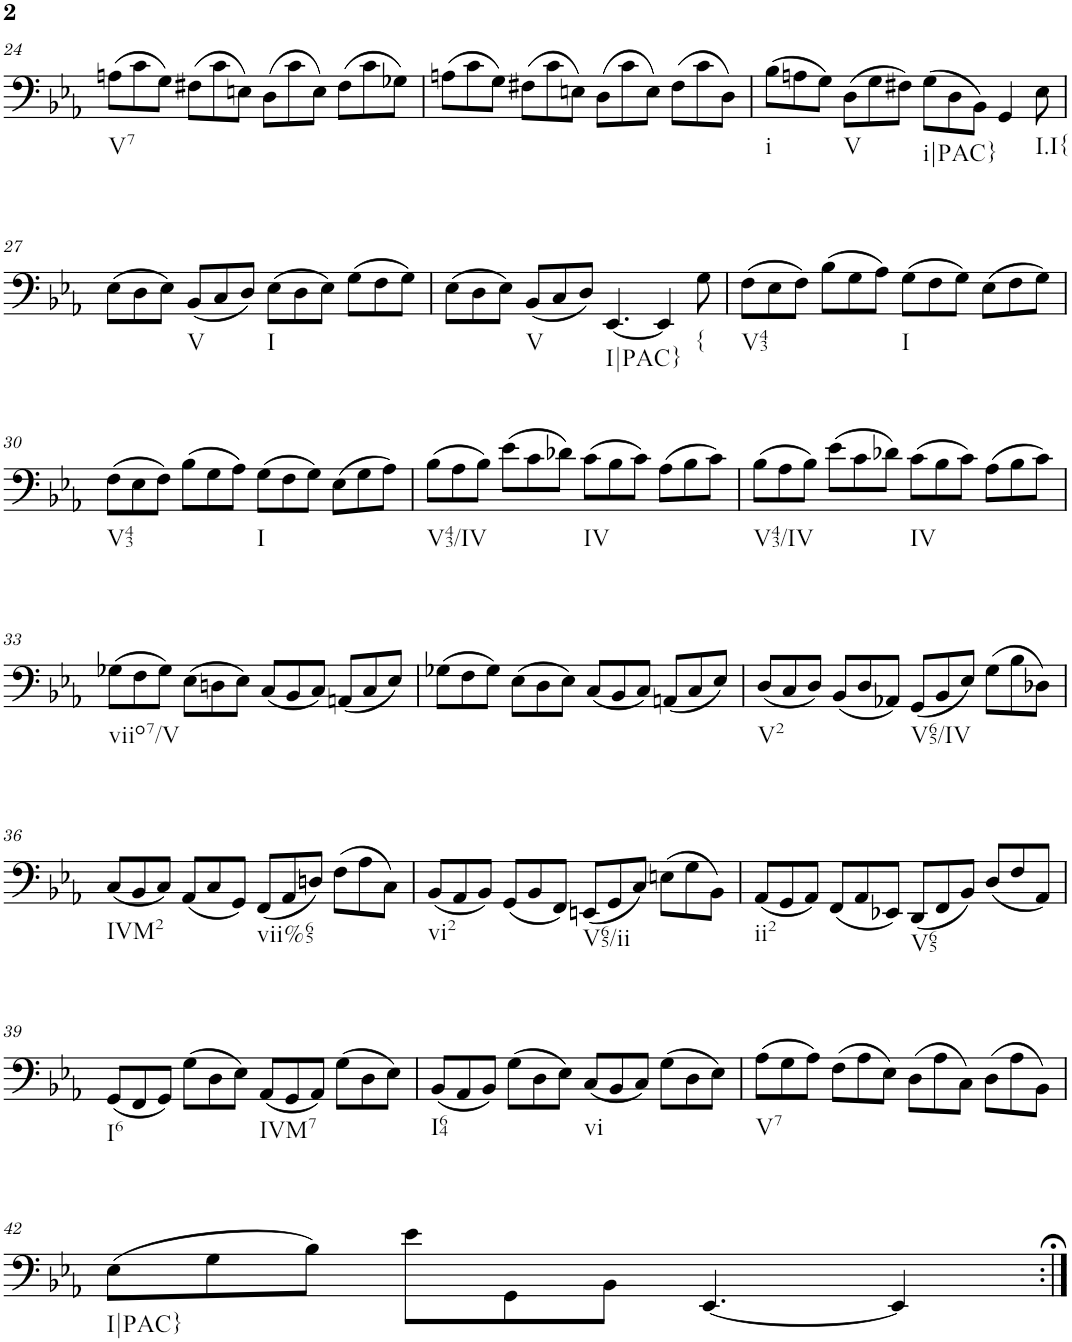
**kern
*part1
*staff1
*I"Piano
*I'Pno.
!!LO:PB:g=z
*clefF4
*k[b-e-a-]
*M12/8
=24
!LO:TX:b:t=V7
(8An\L
8c\
8G\J)
(8F#X\L
8c\
8En\J)
(8D\L
8c\
8E\J)
(8F#\L
8c\
8G-X\J)
=25
(8An\L
8c\
8G\J)
(8F#X\L
8c\
8En\J)
(8D\L
8c\
8E\J)
(8F#\L
8c\
8D\J)
=26
!LO:TX:b:t=i
(8B-\L
8An\
8G\J)
!LO:TX:b:t=V
(8D\L
8G\
8F#X\J)
!LO:TX:b:t=i|PAC}
(8G\L
8D\
8BB-\J)
4GG/
!LO:TX:b:t=I.I{
8E-\
!!LO:LB:g=z
=27
(8E-\L
8D\
8E-\J)
!LO:TX:b:t=V
(8BB-/L
8C/
8D/J)
!LO:TX:b:t=I
(8E-\L
8D\
8E-\J)
(8G\L
8F\
8G\J)
=28
(8E-\L
8D\
8E-\J)
!LO:TX:b:t=V
(8BB-/L
8C/
8D/J)
!LO:TX:b:t=I|PAC}
[4.EE-/
4EE-/]
!LO:TX:b:t={
8G\
=29
!LO:TX:b:t=V43
(8F\L
8E-\
8F\J)
(8B-\L
8G\
8A-\J)
!LO:TX:b:t=I
(8G\L
8F\
8G\J)
(8E-\L
8F\
8G\J)
!!LO:LB:g=z
=30
!LO:TX:b:t=V43
(8F\L
8E-\
8F\J)
(8B-\L
8G\
8A-\J)
!LO:TX:b:t=I
(8G\L
8F\
8G\J)
(8E-\L
8G\
8A-\J)
=31
!LO:TX:b:t=V43/IV
(8B-\L
8A-\
8B-\J)
(8e-\L
8c\
8d-X\J)
!LO:TX:b:t=IV
(8c\L
8B-\
8c\J)
(8A-\L
8B-\
8c\J)
=32
!LO:TX:b:t=V43/IV
(8B-\L
8A-\
8B-\J)
(8e-\L
8c\
8d-X\J)
!LO:TX:b:t=IV
(8c\L
8B-\
8c\J)
(8A-\L
8B-\
8c\J)
!!LO:LB:g=z
=33
!LO:TX:b:t=viio7/V
(8G-X\L
8F\
8G-\J)
(8E-\L
8Dn\
8E-\J)
(8C/L
8BB-/
8C/J)
(8AAn/L
8C/
8E-/J)
=34
(8G-X\L
8F\
8G-\J)
(8E-\L
8D\
8E-\J)
(8C/L
8BB-/
8C/J)
(8AAn/L
8C/
8E-/J)
=35
!LO:TX:b:t=V2
(8D/L
8C/
8D/J)
(8BB-/L
8D/
8AA-X/J)
!LO:TX:b:t=V65/IV
(8GG/L
8BB-/
8E-/J)
(8G\L
8B-\
8D-X\J)
!!LO:LB:g=z
=36
!LO:TX:b:t=IVM2
(8C/L
8BB-/
8C/J)
(8AA-/L
8C/
8GG/J)
!LO:TX:b:t=vii%65
(8FF/L
8AA-/
8Dn/J)
(8F\L
8A-\
8C\J)
=37
!LO:TX:b:t=vi2
(8BB-/L
8AA-/
8BB-/J)
(8GG/L
8BB-/
8FF/J)
!LO:TX:b:t=V65/ii
(8EEn/L
8GG/
8C/J)
(8En\L
8G\
8BB-\J)
=38
!LO:TX:b:t=ii2
(8AA-/L
8GG/
8AA-/J)
(8FF/L
8AA-/
8EE-X/J)
!LO:TX:b:t=V65
(8DD/L
8FF/
8BB-/J)
(8D/L
8F/
8AA-/J)
!!LO:LB:g=z
=39
!LO:TX:b:t=I6
(8GG/L
8FF/
8GG/J)
(8G\L
8D\
8E-\J)
!LO:TX:b:t=IVM7
(8AA-/L
8GG/
8AA-/J)
(8G\L
8D\
8E-\J)
=40
!LO:TX:b:t=I64
(8BB-/L
8AA-/
8BB-/J)
(8G\L
8D\
8E-\J)
!LO:TX:b:t=vi
(8C/L
8BB-/
8C/J)
(8G\L
8D\
8E-\J)
=41
!LO:TX:b:t=V7
(8A-\L
8G\
8A-\J)
(8F\L
8A-\
8E-\J)
(8D\L
8A-\
8C\J)
(8D\L
8A-\
8BB-\J)
!!LO:LB:g=z
=42
!LO:TX:b:t=I|PAC}
(8E-\L
8G\
8B-\J)
8e-\L
8GG\
8BB-\J
[4.EE-/
4EE-/]
=:|!
*-
